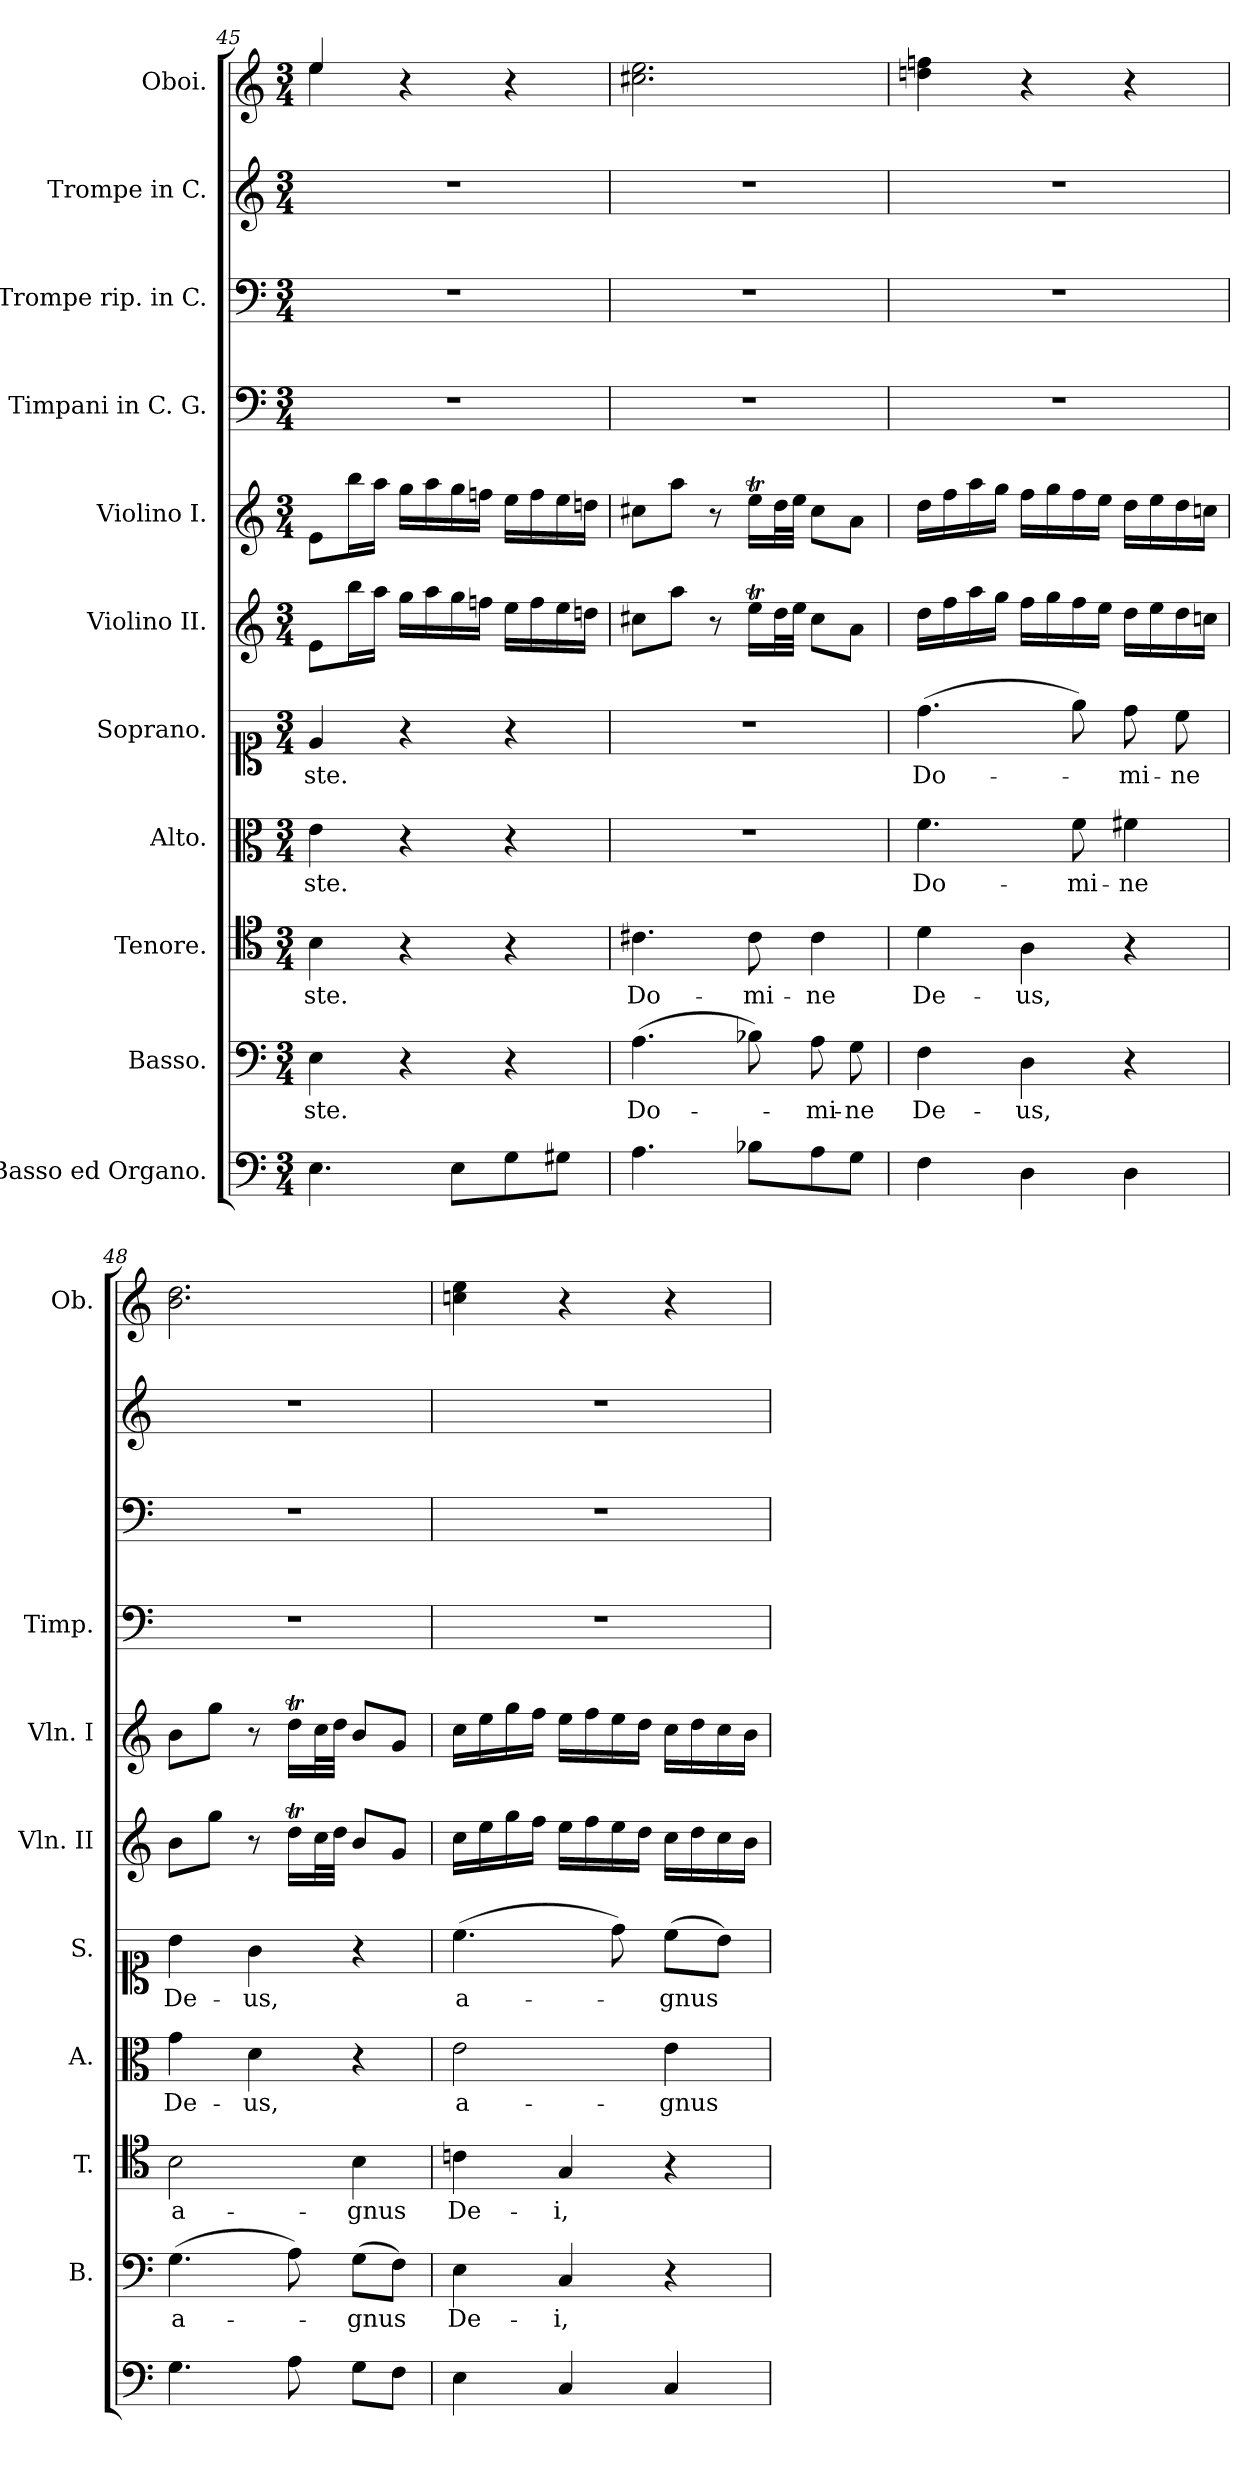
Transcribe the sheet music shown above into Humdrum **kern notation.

**kern	**kern	**text	**kern	**text	**kern	**text	**kern	**text	**kern	**kern	**kern	**kern	**kern	**kern
*part11	*part10	*part10	*part9	*part9	*part8	*part8	*part7	*part7	*part6	*part5	*part4	*part3	*part2	*part1
*staff11	*staff10	*staff10	*staff9	*staff9	*staff8	*staff8	*staff7	*staff7	*staff6	*staff5	*staff4	*staff3	*staff2	*staff1
*I"Basso ed  Organo.	*I"Basso.	*	*I"Tenore.	*	*I"Alto.	*	*I"Soprano.	*	*I"Violino II.	*I"Violino I.	*I"Timpani in C. G.	*I"Trompe rip. in C.	*I"Trompe in C.	*I"Oboi.
*	*I'B.	*	*I'T.	*	*I'A.	*	*I'S.	*	*I'Vln. II	*I'Vln. I	*I'Timp.	*	*	*I'Ob.
*clefF4	*clefF4	*	*clefC4	*	*clefC3	*	*clefC1	*	*clefG2	*clefG2	*clefF4	*clefF4	*clefG2	*clefG2
*k[]	*k[]	*	*k[]	*	*k[]	*	*k[]	*	*k[]	*k[]	*k[]	*k[]	*k[]	*k[]
*M3/4	*M3/4	*	*M3/4	*	*M3/4	*	*M3/4	*	*M3/4	*M3/4	*M3/4	*M3/4	*M3/4	*M3/4
=45	=45	=45	=45	=45	=45	=45	=45	=45	=45	=45	=45	=45	=45	=45
!	!	!LO:LY:b	!	!LO:LY:b	!	!LO:LY:b	!	!LO:LY:b	!	!	!	!	!	!
*	*	*	*	*	*	*	*	*	*	*	*	*	*	*^
4.E\	4E\	-ste.	4B\	-ste.	4e\	-ste.	4e/	-ste.	8e\L	8e\L	2.r	2.r	2.r	4ee/	4ee\
.	.	.	.	.	.	.	.	.	16bb\L	16bb\L	.	.	.	.	.
.	.	.	.	.	.	.	.	.	16aa\JJ	16aa\JJ	.	.	.	.	.
.	4r	.	4r	.	4r	.	4r	.	16gg\LL	16gg\LL	.	.	.	4r	4ryy
.	.	.	.	.	.	.	.	.	16aa\	16aa\	.	.	.	.	.
8E\L	.	.	.	.	.	.	.	.	16gg\	16gg\	.	.	.	.	.
.	.	.	.	.	.	.	.	.	16ffn\JJ	16ffn\JJ	.	.	.	.	.
8G\	4r	.	4r	.	4r	.	4r	.	16ee\LL	16ee\LL	.	.	.	4r	4ryy
.	.	.	.	.	.	.	.	.	16ff\	16ff\	.	.	.	.	.
8G#X\J	.	.	.	.	.	.	.	.	16ee\	16ee\	.	.	.	.	.
.	.	.	.	.	.	.	.	.	16ddn\JJ	16ddn\JJ	.	.	.	.	.
*	*	*	*	*	*	*	*	*	*	*	*	*	*	*v	*v
!!LO:PB:g=z
=46	=46	=46	=46	=46	=46	=46	=46	=46	=46	=46	=46	=46	=46	=46
!	!	!LO:LY:b	!	!LO:LY:b	!	!	!	!	!	!	!	!	!	!
4.A\	(>4.A\	Do-	4.c#X\	Do-	2.r	.	2.r	.	8cc#X\L	8cc#X\L	2.r	2.r	2.r	2.cc#X\ 2.ee\
.	.	.	.	.	.	.	.	.	8aa\J	8aa\J	.	.	.	.
.	.	.	.	.	.	.	.	.	8r	8r	.	.	.	.
!	!	!	!	!LO:LY:b	!	!	!	!	!	!	!	!	!	!
8B-X\L	8B-X\)	.	8c#\	-mi-	.	.	.	.	16eet\LL	16eet\LL	.	.	.	.
.	.	.	.	.	.	.	.	.	32dd\L	32dd\L	.	.	.	.
.	.	.	.	.	.	.	.	.	32ee\JJJ	32ee\JJJ	.	.	.	.
!	!	!LO:LY:b	!	!LO:LY:b	!	!	!	!	!	!	!	!	!	!
8A\	8A\	-mi-	4c#\	-ne	.	.	.	.	8cc#\L	8cc#\L	.	.	.	.
!	!	!LO:LY:b	!	!	!	!	!	!	!	!	!	!	!	!
8G\J	8G\	-ne	.	.	.	.	.	.	8a\J	8a\J	.	.	.	.
=47	=47	=47	=47	=47	=47	=47	=47	=47	=47	=47	=47	=47	=47	=47
!	!	!LO:LY:b	!	!LO:LY:b	!	!LO:LY:b	!	!LO:LY:b	!	!	!	!	!	!
4F\	4F\	De-	4d\	De-	4.f\	Do-	(>4.dd\	Do-	16dd\LL	16dd\LL	2.r	2.r	2.r	4ddn\ 4ffn\
.	.	.	.	.	.	.	.	.	16ff\	16ff\	.	.	.	.
.	.	.	.	.	.	.	.	.	16aa\	16aa\	.	.	.	.
.	.	.	.	.	.	.	.	.	16gg\JJ	16gg\JJ	.	.	.	.
!	!	!LO:LY:b	!	!LO:LY:b	!	!	!	!	!	!	!	!	!	!
4D\	4D\	-us,	4A\	-us,	.	.	.	.	16ff\LL	16ff\LL	.	.	.	4r
.	.	.	.	.	.	.	.	.	16gg\	16gg\	.	.	.	.
!	!	!	!	!	!	!LO:LY:b	!	!	!	!	!	!	!	!
.	.	.	.	.	8f\	-mi-	8ee\)	.	16ff\	16ff\	.	.	.	.
.	.	.	.	.	.	.	.	.	16ee\JJ	16ee\JJ	.	.	.	.
!	!	!	!	!	!	!LO:LY:b	!	!LO:LY:b	!	!	!	!	!	!
4D\	4r	.	4r	.	4f#X\	-ne	8dd\	-mi-	16dd\LL	16dd\LL	.	.	.	4r
.	.	.	.	.	.	.	.	.	16ee\	16ee\	.	.	.	.
!	!	!	!	!	!	!	!	!LO:LY:b	!	!	!	!	!	!
.	.	.	.	.	.	.	8cc\	-ne	16dd\	16dd\	.	.	.	.
.	.	.	.	.	.	.	.	.	16ccn\JJ	16ccn\JJ	.	.	.	.
=48	=48	=48	=48	=48	=48	=48	=48	=48	=48	=48	=48	=48	=48	=48
!	!	!LO:LY:b	!	!LO:LY:b	!	!LO:LY:b	!	!LO:LY:b	!	!	!	!	!	!
4.G\	(>4.G\	a-	2B\	a-	4g\	De-	4b\	De-	8b\L	8b\L	2.r	2.r	2.r	2.b\ 2.dd\
.	.	.	.	.	.	.	.	.	8gg\J	8gg\J	.	.	.	.
!	!	!	!	!	!	!LO:LY:b	!	!LO:LY:b	!	!	!	!	!	!
.	.	.	.	.	4d\	-us,	4g\	-us,	8r	8r	.	.	.	.
8A\	8A\)	.	.	.	.	.	.	.	16ddT\LL	16ddT\LL	.	.	.	.
.	.	.	.	.	.	.	.	.	32cc\L	32cc\L	.	.	.	.
.	.	.	.	.	.	.	.	.	32dd\JJJ	32dd\JJJ	.	.	.	.
!	!	!LO:LY:b	!	!LO:LY:b	!	!	!	!	!	!	!	!	!	!
8G\L	(>8G\L	-gnus	4B\	-gnus	4r	.	4r	.	8b/L	8b/L	.	.	.	.
8F\J	8F\J)	.	.	.	.	.	.	.	8g/J	8g/J	.	.	.	.
=49	=49	=49	=49	=49	=49	=49	=49	=49	=49	=49	=49	=49	=49	=49
!	!	!LO:LY:b	!	!LO:LY:b	!	!LO:LY:b	!	!LO:LY:b	!	!	!	!	!	!
4E\	4E\	De-	4cn\	De-	2e\	a-	(>4.cc\	a-	16cc\LL	16cc\LL	2.r	2.r	2.r	4ccn\ 4ee\
.	.	.	.	.	.	.	.	.	16ee\	16ee\	.	.	.	.
.	.	.	.	.	.	.	.	.	16gg\	16gg\	.	.	.	.
.	.	.	.	.	.	.	.	.	16ff\JJ	16ff\JJ	.	.	.	.
!	!	!LO:LY:b	!	!LO:LY:b	!	!	!	!	!	!	!	!	!	!
4C/	4C/	-i,	4G/	-i,	.	.	.	.	16ee\LL	16ee\LL	.	.	.	4r
.	.	.	.	.	.	.	.	.	16ff\	16ff\	.	.	.	.
.	.	.	.	.	.	.	8dd\)	.	16ee\	16ee\	.	.	.	.
.	.	.	.	.	.	.	.	.	16dd\JJ	16dd\JJ	.	.	.	.
!	!	!	!	!	!	!LO:LY:b	!	!LO:LY:b	!	!	!	!	!	!
4C/	4r	.	4r	.	4e\	-gnus	(>8cc\L	-gnus	16cc\LL	16cc\LL	.	.	.	4r
.	.	.	.	.	.	.	.	.	16dd\	16dd\	.	.	.	.
.	.	.	.	.	.	.	8b\J)	.	16cc\	16cc\	.	.	.	.
.	.	.	.	.	.	.	.	.	16b\JJ	16b\JJ	.	.	.	.
=	=	=	=	=	=	=	=	=	=	=	=	=	=	=
*-	*-	*-	*-	*-	*-	*-	*-	*-	*-	*-	*-	*-	*-	*-
